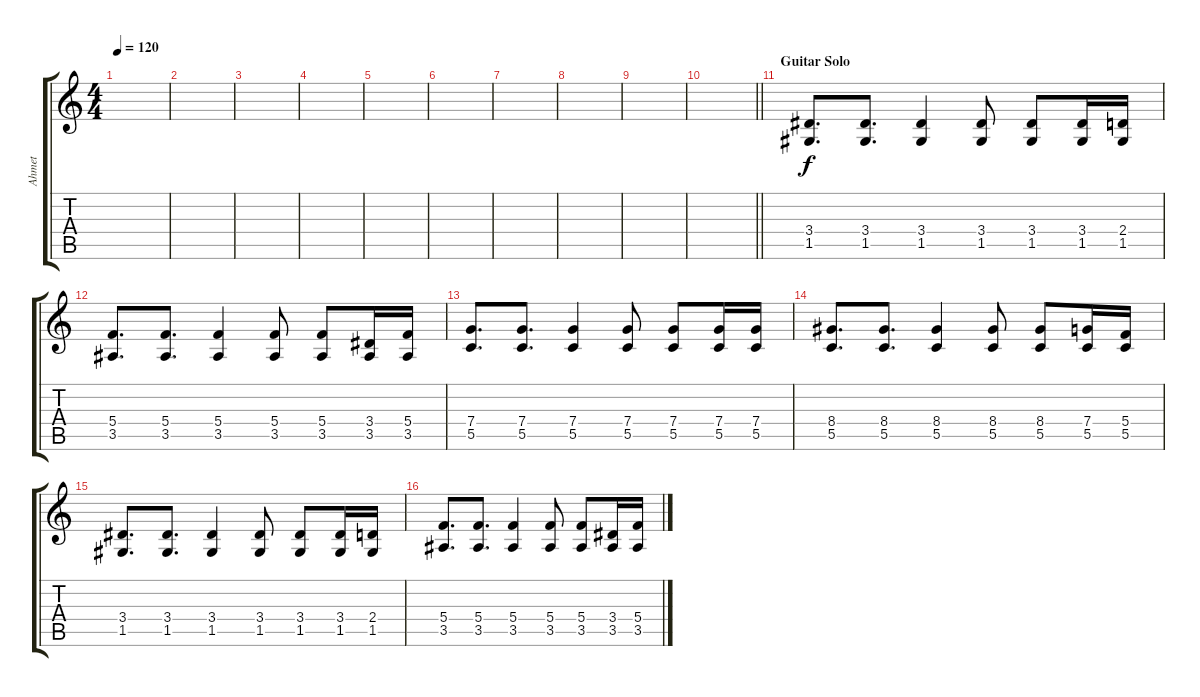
\track ("Ahmet" "Ahmet") {instrument distortionguitar}
\staff {score tabs}
\tuning (D4 A3 F3 C3 G2 D2) {hide}
\ts (4 4)
\tempo 120
\clef g2
\ks c
|
|
|
|
|
|
|
|
|
\barLineRight lightlight
|
\section ("" "Guitar Solo")
(3.4 1.5).8{d} (3.4 1.5).8{d} (3.4 1.5).4 (3.4 1.5).8 (3.4 1.5).8 (3.4 1.5).16 (2.4 1.5).16 |
(5.4 3.5).8{d} (5.4 3.5).8{d} (5.4 3.5).4 (5.4 3.5).8 (5.4 3.5).8 (3.4 3.5).16 (5.4 3.5).16 |
(7.4 5.5).8{d} (7.4 5.5).8{d} (7.4 5.5).4 (7.4 5.5).8 (7.4 5.5).8 (7.4 5.5).16 (7.4 5.5).16 |
(8.4 5.5).8{d} (8.4 5.5).8{d} (8.4 5.5).4 (8.4 5.5).8 (8.4 5.5).8 (7.4 5.5).16 (5.4 5.5).16 |
(3.4 1.5).8{d} (3.4 1.5).8{d} (3.4 1.5).4 (3.4 1.5).8 (3.4 1.5).8 (3.4 1.5).16 (2.4 1.5).16 |
(5.4 3.5).8{d} (5.4 3.5).8{d} (5.4 3.5).4 (5.4 3.5).8 (5.4 3.5).8 (3.4 3.5).16 (5.4 3.5).16
